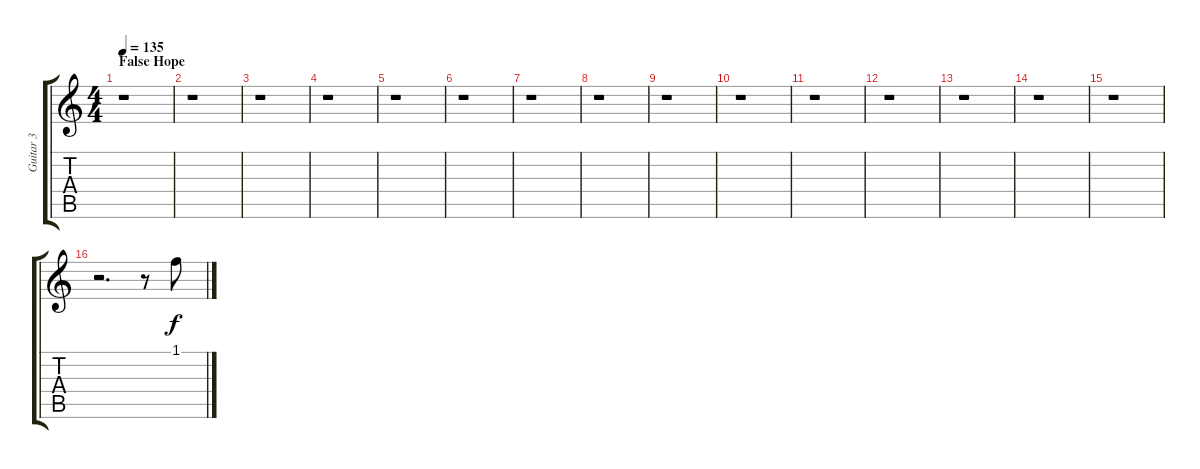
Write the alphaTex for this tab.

\track ("Guitar 3" "Guitar 3") {instrument overdrivenguitar}
\staff {score tabs}
\tuning (E4 B3 G3 D3 A2 E2) {hide}
\ts (4 4)
\section ("" "False Hope")
\tempo 135
\clef g2
\ks c
r.1{dy f} |
r.1 |
r.1 |
r.1 |
r.1 |
r.1 |
r.1 |
r.1 |
r.1 |
r.1 |
r.1 |
r.1 |
r.1 |
r.1 |
r.1 |
r.2{d} r.8 1.1.8
